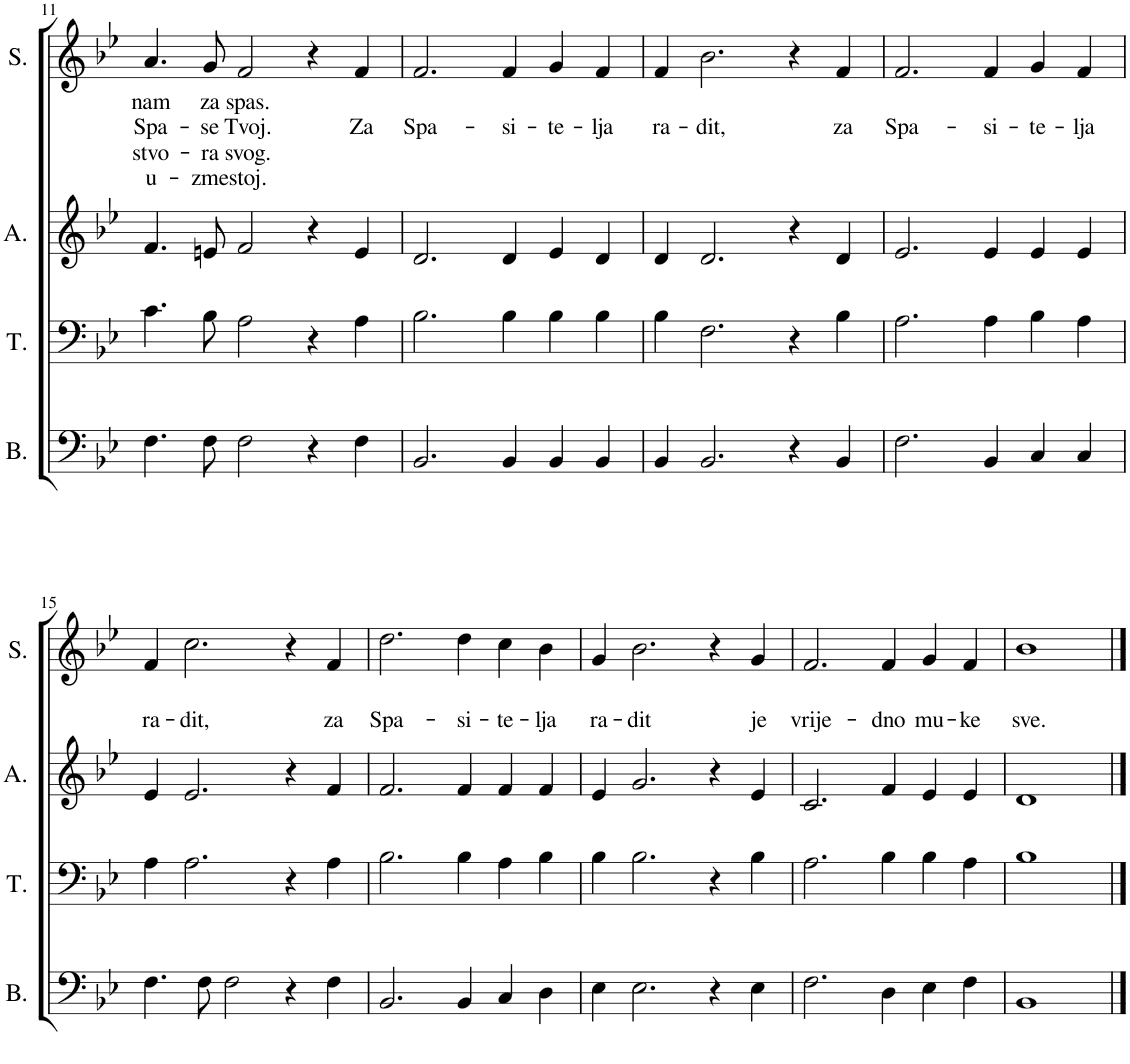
**kern	**kern	**kern	**kern	**text	**text	**text	**text
*part4	*part3	*part2	*part1	*part1	*part1	*part1	*part1
*staff4	*staff3	*staff2	*staff1	*staff1	*staff1	*staff1	*staff1
*I"Bass	*I"Tenor	*I"Alto	*I"Soprano	*	*	*	*
*I'B.	*I'T.	*I'A.	*I'S.	*	*	*	*
!!LO:PB:g=z
*clefF4	*clefF4	*clefG2	*clefG2	*	*	*	*
*k[b-e-]	*k[b-e-]	*k[b-e-]	*k[b-e-]	*	*	*	*
*M3/2	*M3/2	*M3/2	*M3/2	*	*	*	*
=11	=11	=11	=11	=11	=11	=11	=11
!	!	!	!	!LO:LY:b	!LO:LY:b	!LO:LY:b	!LO:LY:b
4.F\	4.c\	4.f/	4.a/	nam	Spa-	stvo-	u-
!	!	!	!	!LO:LY:b	!LO:LY:b	!LO:LY:b	!LO:LY:b
8F\	8B-\	8en/	8g/	za	-se	-ra	-zme
!	!	!	!	!LO:LY:b	!LO:LY:b	!LO:LY:b	!LO:LY:b
2F\	2A\	2f/	2f/	spas.	Tvoj.	svog.	stoj.
4r	4r	4r	4r	.	.	.	.
!	!	!	!	!	!LO:LY:b	!	!
4F\	4A\	4e/	4f/	.	Za	.	.
=12	=12	=12	=12	=12	=12	=12	=12
!	!	!	!	!	!LO:LY:b	!	!
2.BB-/	2.B-\	2.d/	2.f/	.	Spa-	.	.
!	!	!	!	!	!LO:LY:b	!	!
4BB-/	4B-\	4d/	4f/	.	-si-	.	.
!	!	!	!	!	!LO:LY:b	!	!
4BB-/	4B-\	4e-/	4g/	.	-te-	.	.
!	!	!	!	!	!LO:LY:b	!	!
4BB-/	4B-\	4d/	4f/	.	-lja	.	.
=13	=13	=13	=13	=13	=13	=13	=13
!	!	!	!	!	!LO:LY:b	!	!
4BB-/	4B-\	4d/	4f/	.	ra-	.	.
!	!	!	!	!	!LO:LY:b	!	!
2.BB-/	2.F\	2.d/	2.b-\	.	-dit,	.	.
4r	4r	4r	4r	.	.	.	.
!	!	!	!	!	!LO:LY:b	!	!
4BB-/	4B-\	4d/	4f/	.	za	.	.
=14	=14	=14	=14	=14	=14	=14	=14
!	!	!	!	!	!LO:LY:b	!	!
2.F\	2.A\	2.e-/	2.f/	.	Spa-	.	.
!	!	!	!	!	!LO:LY:b	!	!
4BB-/	4A\	4e-/	4f/	.	-si-	.	.
!	!	!	!	!	!LO:LY:b	!	!
4C/	4B-\	4e-/	4g/	.	-te-	.	.
!	!	!	!	!	!LO:LY:b	!	!
4C/	4A\	4e-/	4f/	.	-lja	.	.
!!LO:LB:g=z
=15	=15	=15	=15	=15	=15	=15	=15
!	!	!	!	!	!LO:LY:b	!	!
4.F\	4A\	4e-/	4f/	.	ra-	.	.
!	!	!	!	!	!LO:LY:b	!	!
.	2.A\	2.e-/	2.cc\	.	-dit,	.	.
8F\	.	.	.	.	.	.	.
2F\	.	.	.	.	.	.	.
4r	4r	4r	4r	.	.	.	.
!	!	!	!	!	!LO:LY:b	!	!
4F\	4A\	4f/	4f/	.	za	.	.
=16	=16	=16	=16	=16	=16	=16	=16
!	!	!	!	!	!LO:LY:b	!	!
2.BB-/	2.B-\	2.f/	2.dd\	.	Spa-	.	.
!	!	!	!	!	!LO:LY:b	!	!
4BB-/	4B-\	4f/	4dd\	.	-si-	.	.
!	!	!	!	!	!LO:LY:b	!	!
4C/	4A\	4f/	4cc\	.	-te-	.	.
!	!	!	!	!	!LO:LY:b	!	!
4D\	4B-\	4f/	4b-\	.	-lja	.	.
=17	=17	=17	=17	=17	=17	=17	=17
!	!	!	!	!	!LO:LY:b	!	!
4E-\	4B-\	4e-/	4g/	.	ra-	.	.
!	!	!	!	!	!LO:LY:b	!	!
2.E-\	2.B-\	2.g/	2.b-\	.	-dit	.	.
4r	4r	4r	4r	.	.	.	.
!	!	!	!	!	!LO:LY:b	!	!
4E-\	4B-\	4e-/	4g/	.	je	.	.
=18	=18	=18	=18	=18	=18	=18	=18
!	!	!	!	!	!LO:LY:b	!	!
2.F\	2.A\	2.c/	2.f/	.	vrije-	.	.
!	!	!	!	!	!LO:LY:b	!	!
4D\	4B-\	4f/	4f/	.	-dno	.	.
!	!	!	!	!	!LO:LY:b	!	!
4E-\	4B-\	4e-/	4g/	.	mu-	.	.
!	!	!	!	!	!LO:LY:b	!	!
4F\	4A\	4e-/	4f/	.	-ke	.	.
=19	=19	=19	=19	=19	=19	=19	=19
!	!	!	!	!	!LO:LY:b	!	!
1BB-	1B-	1d	1b-	.	sve.	.	.
==	==	==	==	==	==	==	==
*-	*-	*-	*-	*-	*-	*-	*-
